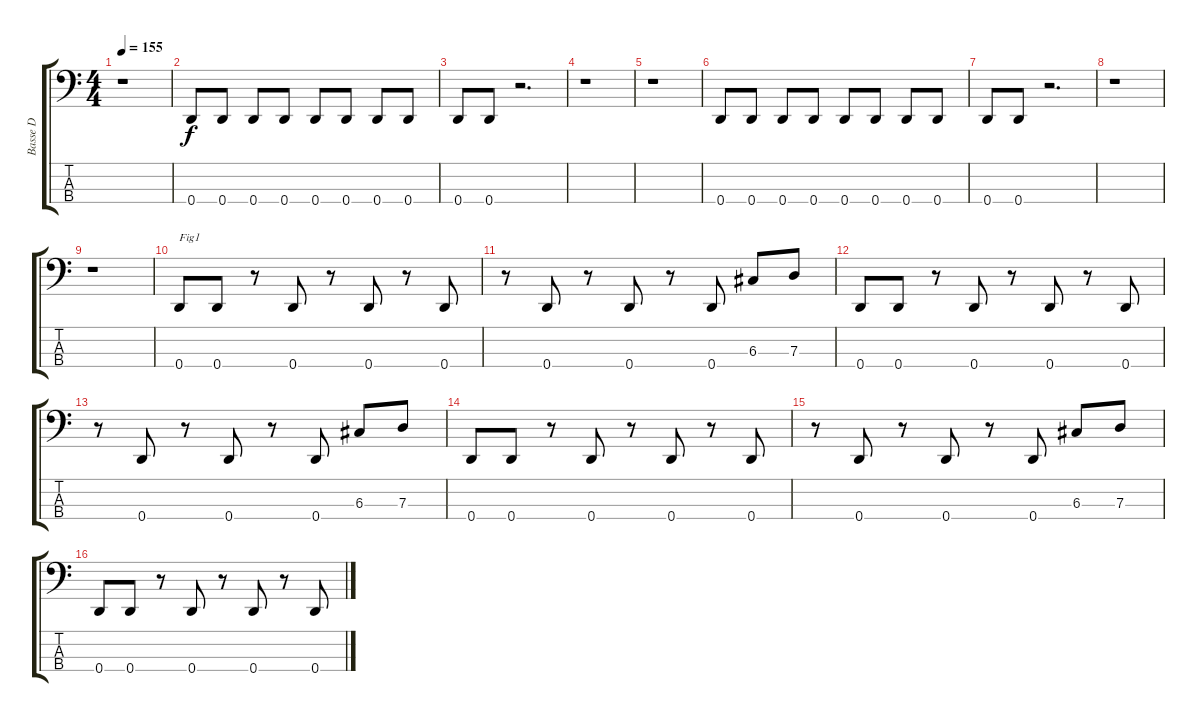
\track ("Basse D" "Basse D") {instrument electricbassfinger}
\staff {score tabs}
\tuning (F2 C2 G1 D1) {hide}
\ts (4 4)
\tempo 155
\clef f4
\ks c
r.1{dy f instrument electricbassfinger} |
0.4.8 0.4.8 0.4.8 0.4.8 0.4.8 0.4.8 0.4.8 0.4.8 |
0.4.8 0.4.8 r.2{d} |
r.1 |
r.1 |
0.4.8 0.4.8 0.4.8 0.4.8 0.4.8 0.4.8 0.4.8 0.4.8 |
0.4.8 0.4.8 r.2{d} |
r.1 |
r.1 |
0.4.8{txt "Fig1"} 0.4.8 r.8 0.4.8 r.8 0.4.8 r.8 0.4.8 |
r.8 0.4.8 r.8 0.4.8 r.8 0.4.8 6.3.8 7.3.8 |
0.4.8 0.4.8 r.8 0.4.8 r.8 0.4.8 r.8 0.4.8 |
r.8 0.4.8 r.8 0.4.8 r.8 0.4.8 6.3.8 7.3.8 |
0.4.8 0.4.8 r.8 0.4.8 r.8 0.4.8 r.8 0.4.8 |
r.8 0.4.8 r.8 0.4.8 r.8 0.4.8 6.3.8 7.3.8 |
0.4.8 0.4.8 r.8 0.4.8 r.8 0.4.8 r.8 0.4.8
